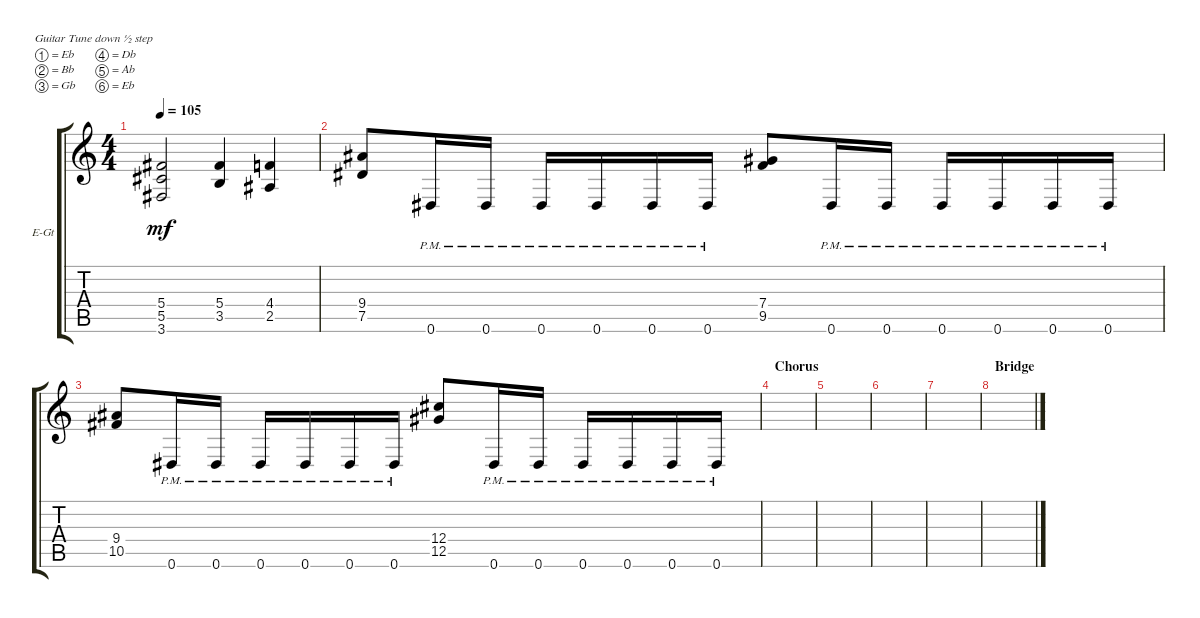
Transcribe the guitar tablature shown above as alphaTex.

\defaultSystemsLayout 4
\bracketExtendMode groupsimilarinstruments
\firstSystemTrackNameOrientation horizontal
\otherSystemsTrackNameOrientation horizontal
\track ("Electric Guitar" "E-Gt") {instrument distortionguitar}
\staff {score tabs}
\tuning (Eb4 Bb3 Gb3 Db3 Ab2 Eb2)
\ts (4 4)
\tempo 105
\clef g2
\ks c
(3.6 5.5 5.4).2{dy mf} (3.5 5.4).4 (2.5 4.4).4 |
(7.5 9.4).8 0.6{pm}.16 0.6{pm}.16 0.6{pm}.16 0.6{pm}.16 0.6{pm}.16 0.6{pm}.16 (9.5 7.4).8 0.6{pm}.16 0.6{pm}.16 0.6{pm}.16 0.6{pm}.16 0.6{pm}.16 0.6{pm}.16 |
(10.5 9.4).8 0.6{pm}.16 0.6{pm}.16 0.6{pm}.16 0.6{pm}.16 0.6{pm}.16 0.6{pm}.16 (12.5 12.4).8 0.6{pm}.16 0.6{pm}.16 0.6{pm}.16 0.6{pm}.16 0.6{pm}.16 0.6{pm}.16 |
\section ("" "Chorus")
|
|
|
|
\section ("" "Bridge")
